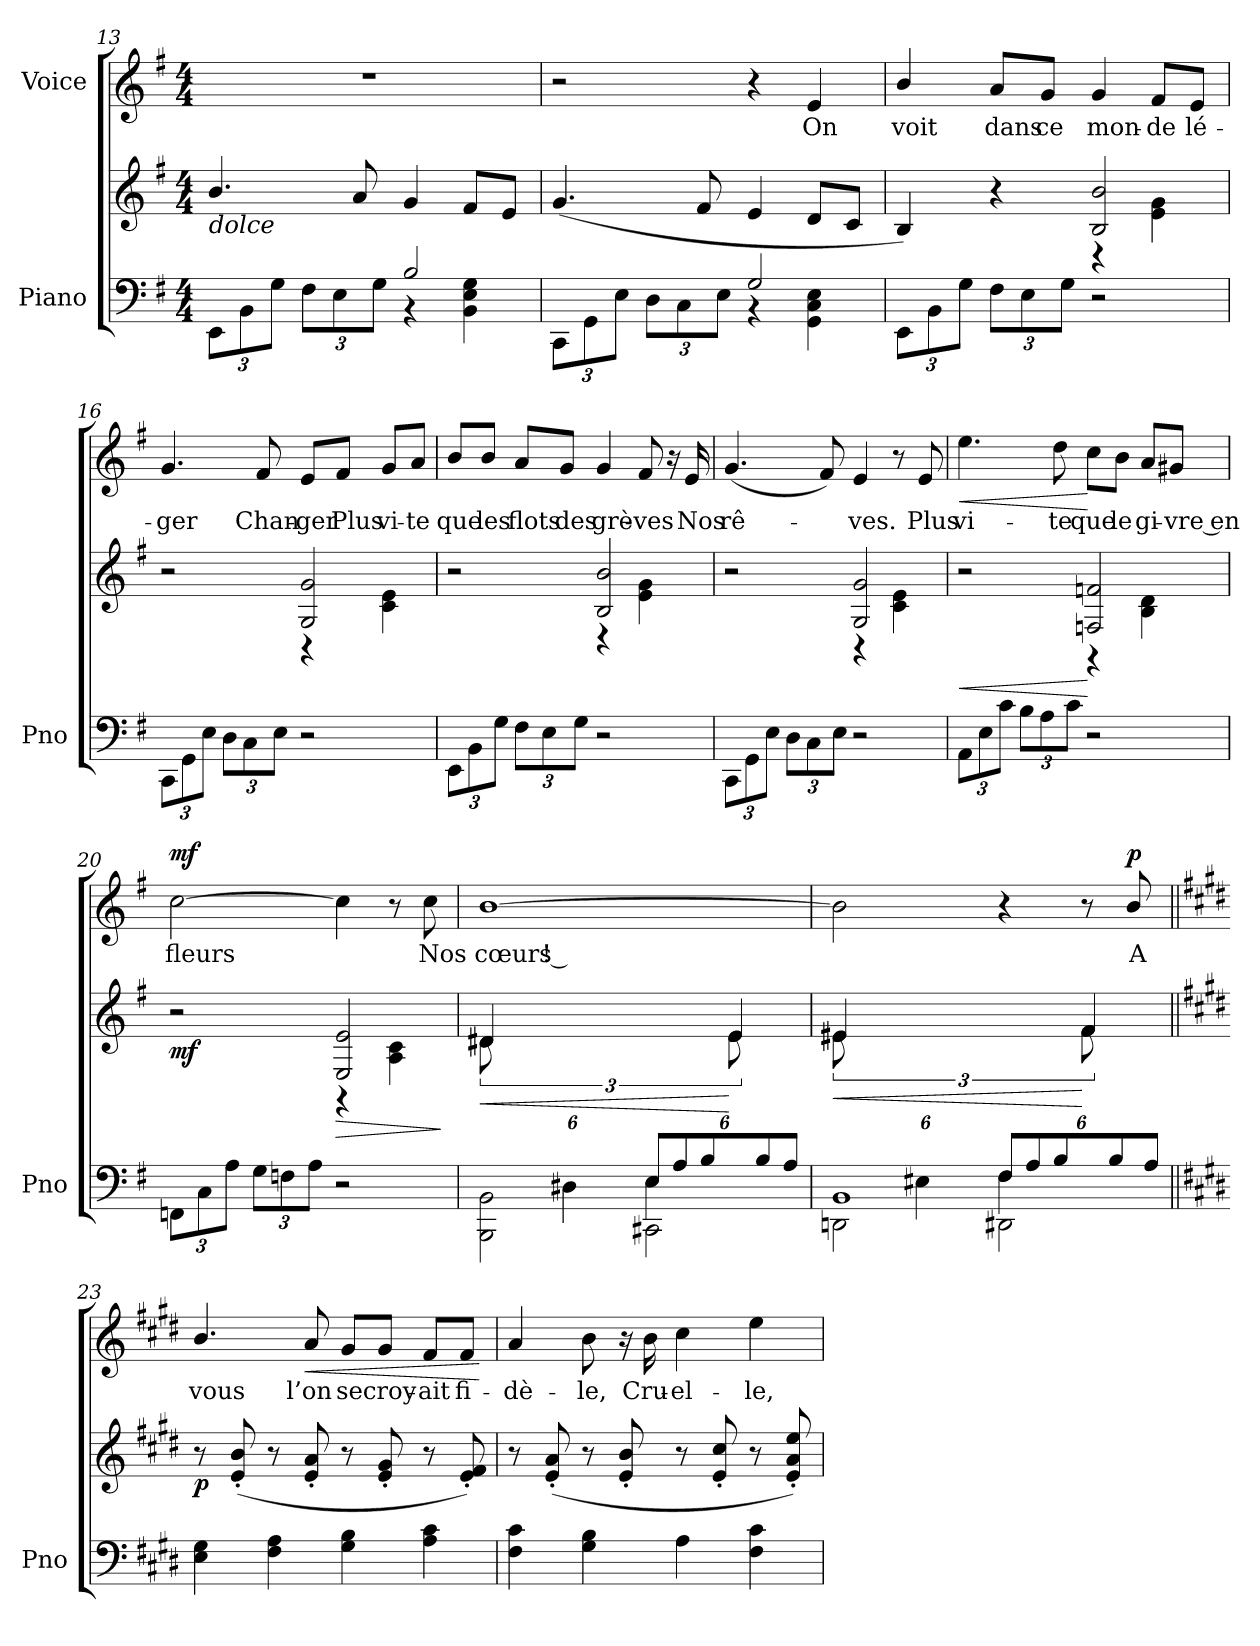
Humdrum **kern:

**kern	**kern	**dynam	**kern	**text	**dynam
*part2	*part2	*part2	*part1	*part1	*part1
*staff3	*staff2	*staff2/3	*staff1	*staff1	*staff1
*I"Piano	*	*	*I"Voice	*	*
*I'Pno	*	*	*	*	*
!!LO:PB:g=z
*clefF4	*clefG2	*	*clefG2	*	*
*k[f#]	*k[f#]	*	*k[f#]	*	*
*M4/4	*M4/4	*	*M4/4	*	*
*Xbrackettup	*	*	*	*	*
=13	=13	=13	=13	=13	=13
*^	*	*	*	*	*
!	!	!LO:TX:b:i:t=dolce	!	!	!	!
12EE\L	2ryy	4.b/	.	1r	.	.
12BB\	.	.	.	.	.	.
12G\J	.	.	.	.	.	.
12F#\L	.	.	.	.	.	.
12E\	.	.	.	.	.	.
.	.	8a/	.	.	.	.
12G\J	.	.	.	.	.	.
2B/	4r	4g/	.	.	.	.
.	4BB\ 4E\ 4G\	8f#/L	.	.	.	.
.	.	8e/J	.	.	.	.
=14	=14	=14	=14	=14	=14	=14
12CC\L	2ryy	(>4.g/	.	2r	.	.
12GG\	.	.	.	.	.	.
12E\J	.	.	.	.	.	.
12D\L	.	.	.	.	.	.
12C\	.	.	.	.	.	.
.	.	8f#/	.	.	.	.
12E\J	.	.	.	.	.	.
2G/	4r	4e/	.	4r	.	.
!	!	!	!	!	!LO:LY:b	!
.	4GG\ 4C\ 4E\	8d/L	.	4e/	On	.
.	.	8c/J	.	.	.	.
*v	*v	*	*	*	*	*
=15	=15	=15	=15	=15	=15
*	*^	*	*	*	*
!	!	!	!	!	!LO:LY:b	!
12EE\L	4B/)	2ryy	.	4b/	voit	.
12BB\	.	.	.	.	.	.
12G\J	.	.	.	.	.	.
!	!	!	!	!	!LO:LY:b	!
12F#\L	4r	.	.	8a/L	dans	.
12E\	.	.	.	.	.	.
!	!	!	!	!	!LO:LY:b	!
.	.	.	.	8g/J	ce	.
12G\J	.	.	.	.	.	.
!	!	!	!	!	!LO:LY:b	!
2r	2B/ 2b/	4r	.	4g/	mon-	.
!	!	!	!	!	!LO:LY:b	!
.	.	4e\ 4g\	.	8f#/L	-de	.
!	!	!	!	!	!LO:LY:b	!
.	.	.	.	8e/J	lé-	.
!!LO:LB:g=z
=16	=16	=16	=16	=16	=16	=16
!	!	!	!	!	!LO:LY:b	!
12CC\L	2r	2ryy	.	4.g/	-ger	.
12GG\	.	.	.	.	.	.
12E\J	.	.	.	.	.	.
12D\L	.	.	.	.	.	.
12C\	.	.	.	.	.	.
!	!	!	!	!	!LO:LY:b	!
.	.	.	.	8f#/	Chan-	.
12E\J	.	.	.	.	.	.
!	!	!	!	!	!LO:LY:b	!
2r	2G/ 2g/	4r	.	8e/L	-ger	.
!	!	!	!	!	!LO:LY:b	!
.	.	.	.	8f#/J	Plus	.
!	!	!	!	!	!LO:LY:b	!
.	.	4c\ 4e\	.	8g/L	vi-	.
!	!	!	!	!	!LO:LY:b	!
.	.	.	.	8a/J	-te	.
=17	=17	=17	=17	=17	=17	=17
!	!	!	!	!	!LO:LY:b	!
12EE\L	2r	2ryy	.	8b/L	que	.
12BB\	.	.	.	.	.	.
!	!	!	!	!	!LO:LY:b	!
.	.	.	.	8b/J	les	.
12G\J	.	.	.	.	.	.
!	!	!	!	!	!LO:LY:b	!
12F#\L	.	.	.	8a/L	flots	.
12E\	.	.	.	.	.	.
!	!	!	!	!	!LO:LY:b	!
.	.	.	.	8g/J	des	.
12G\J	.	.	.	.	.	.
!	!	!	!	!	!LO:LY:b	!
2r	2B/ 2b/	4r	.	4g/	grè-	.
!	!	!	!	!	!LO:LY:b	!
.	.	4e\ 4g\	.	8f#/	-ves	.
.	.	.	.	16r	.	.
!	!	!	!	!	!LO:LY:b	!
.	.	.	.	16e/	Nos	.
=18	=18	=18	=18	=18	=18	=18
!	!	!	!	!	!LO:LY:b	!
12CC\L	2r	2ryy	.	(4.g/	rê-	.
12GG\	.	.	.	.	.	.
12E\J	.	.	.	.	.	.
12D\L	.	.	.	.	.	.
12C\	.	.	.	.	.	.
.	.	.	.	8f#/)	.	.
12E\J	.	.	.	.	.	.
!	!	!	!	!	!LO:LY:b	!
2r	2G/ 2g/	4r	.	4e/	-ves.	.
.	.	4c\ 4e\	.	8r	.	.
!	!	!	!	!	!LO:LY:b	!
.	.	.	.	8e/	Plus	.
!!LO:LB:g=z
=19	=19	=19	=19	=19	=19	=19
!	!	!	!LO:HP:b	!	!LO:LY:b	!LO:HP:b
12AA\L	2r	2ryy	<	4.ee\	vi-	<
12E\	.	.	.	.	.	.
12c\J	.	.	.	.	.	.
12B\L	.	.	.	.	.	.
12A\	.	.	.	.	.	.
!	!	!	!	!	!LO:LY:b	!
.	.	.	.	8dd\	-te	.
12c\J	.	.	.	.	.	.
!	!	!	!	!	!LO:LY:b	!
2r	2Fn/ 2fn/	4r	[	8cc\L	que	[
!	!	!	!	!	!LO:LY:b	!
.	.	.	.	8b\J	le	.
!	!	!	!	!	!LO:LY:b	!
.	.	4B\ 4d\	.	8a/L	gi-	.
!	!	!	!	!	!LO:LY:b	!
.	.	.	.	8g#X/J	-vre en	.
=20	=20	=20	=20	=20	=20	=20
!	!	!	!LO:DY:b	!	!LO:LY:b	!LO:DY:a
12FFn\L	2r	2ryy	mf	[2cc\	fleurs	mf
12C\	.	.	.	.	.	.
12A\J	.	.	.	.	.	.
12G\L	.	.	.	.	.	.
12Fn\	.	.	.	.	.	.
12A\J	.	.	.	.	.	.
!	!	!	!LO:HP:b	!	!	!
2r	2E/ 2e/	4r	>	4cc\]	.	.
.	.	4A\ 4c\	.	8r	.	.
!	!	!	!	!	!LO:LY:b	!
.	.	.	.	8cc\	Nos	.
*	*v	*v	*	*	*	*
.	.	]	.	.	.
=21	=21	=21	=21	=21	=21
*^	*	*	*	*	*
*	*^	*	*	*	*	*
!	!	!	!	!LO:HP:b	!	!LO:LY:b	!
*	*	*	*^	*	*	*	*
12ryy	2BBB\ 2BB\	4ryy	12d#X\L	4d#/	<	[1b	cœurs !	.
12B/	.	.	3%2ryy	.	.	.	.	.
12A/	.	.	.	.	.	.	.	.
*brackettup	*	*	*	*	*	*	*	*
12D#X/	.	4D#\	.	2ryy	.	.	.	.
12A/	.	.	.	.	.	.	.	.
12B/J	.	.	.	.	.	.	.	.
12E/L	2CC#X\	4E\	.	.	.	.	.	.
12A/	.	.	.	.	.	.	.	.
12B/	.	.	.	.	.	.	.	.
12ryy	.	4ryy	12e\	4e/	[	.	.	.
12B/	.	.	6ryy	.	.	.	.	.
12A/J	.	.	.	.	.	.	.	.
!!LO:LB:g=z
=22	=22	=22	=22	=22	=22	=22	=22	=22
*	*	*^	*	*	*	*	*	*
!	!	!	!	!	!	!LO:HP:b	!	!	!
12ryy	2DDn\	4ryy	1BB	12e#X\L	4e#/	<	2b\]	.	.
12B/	.	.	.	3%2ryy	.	.	.	.	.
12A/	.	.	.	.	.	.	.	.	.
12E#X/	.	4E#\	.	.	2ryy	.	.	.	.
12A/	.	.	.	.	.	.	.	.	.
12B/J	.	.	.	.	.	.	.	.	.
12F#/L	2DD#X\	4F#\	.	.	.	.	4r	.	.
12A/	.	.	.	.	.	.	.	.	.
12B/	.	.	.	.	.	.	.	.	.
12ryy	.	4ryy	.	12f#\	4f#/	[	8r	.	.
12B/	.	.	.	6ryy	.	.	.	.	.
!	!	!	!	!	!	!	!	!LO:LY:b	!LO:DY:a
.	.	.	.	.	.	.	8b/	A	p
12A/J	.	.	.	.	.	.	.	.	.
*v	*v	*v	*v	*	*	*	*	*	*
*	*v	*v	*	*	*	*
=23||	=23||	=23||	=23||	=23||	=23||
*k[f#c#g#d#]	*k[f#c#g#d#]	*	*k[f#c#g#d#]	*	*
!	!	!LO:DY:b	!	!LO:LY:b	!
4E\ 4G#\	8r	p	4.b/	vous	.
.	(8e/' 8b/'	.	.	.	.
4F#\ 4A\	8r	.	.	.	.
!	!	!	!	!LO:LY:b	!LO:HP:b
.	8e/' 8a/'	.	8a/	l’on	<
!	!	!	!	!LO:LY:b	!
4G#\ 4B\	8r	.	8g#/L	se	.
!	!	!	!	!LO:LY:b	!
.	8e/' 8g#/'	.	8g#/J	croy-	.
!	!	!	!	!LO:LY:b	!
4A\ 4c#\	8r	.	8f#/L	-ait	.
!	!	!	!	!LO:LY:b	!
.	8e/' 8f#/')	.	8f#/J	fi-	.
.	.	.	.	.	[
=24	=24	=24	=24	=24	=24
!	!	!	!	!LO:LY:b	!
4F#\ 4c#\	8r	.	4a/	-dè-	.
.	(<8e/' 8a/'	.	.	.	.
!	!	!	!	!LO:LY:b	!
4G#\ 4B\	8r	.	8b\	-le,	.
.	8e/' 8b/'	.	16r	.	.
!	!	!	!	!LO:LY:b	!
.	.	.	16b\	Cru-	.
!	!	!	!	!LO:LY:b	!
4A\	8r	.	4cc#\	-el-	.
.	8e/' 8cc#/'	.	.	.	.
!	!	!	!	!LO:LY:b	!
4F#\ 4c#\	8r	.	4ee\	-le,	.
.	8e/' 8a/' 8ee/')	.	.	.	.
=	=	=	=	=	=
*-	*-	*-	*-	*-	*-
